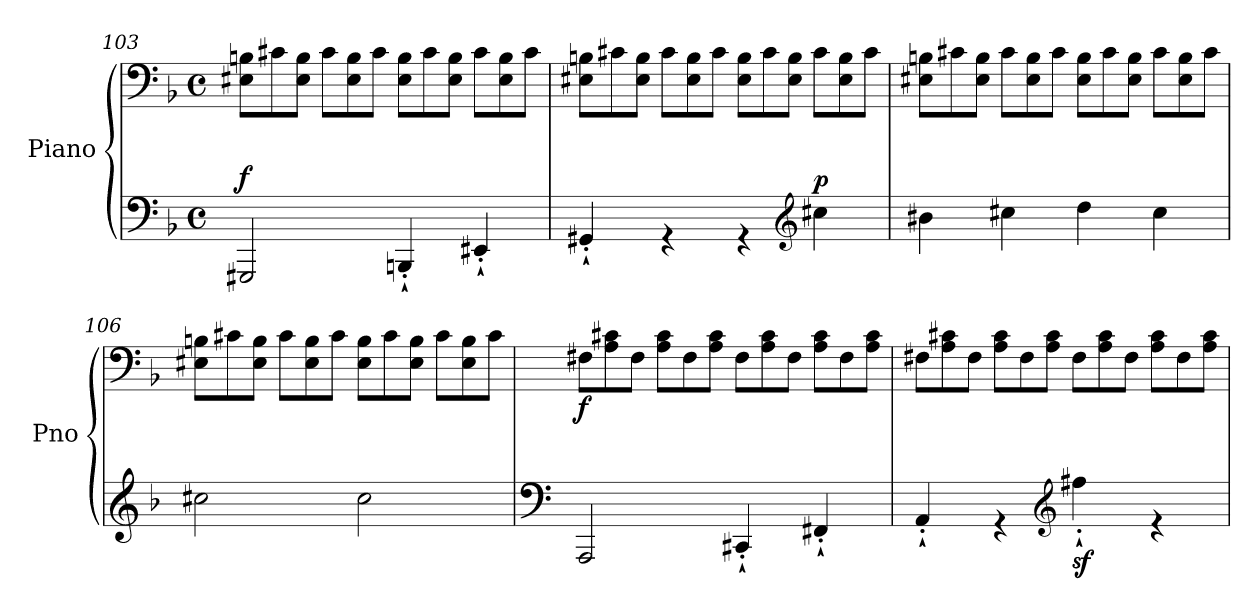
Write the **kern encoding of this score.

**kern	**kern	**dynam
*part1	*part1	*part1
*staff2	*staff1	*staff1/2
*I"Piano	*	*
*I'Pno	*	*
!!LO:LB:g=z
*clefF4	*clefF4	*
*k[b-]	*k[b-]	*
*M4/4	*M4/4	*
*met(c)	*met(c)	*
=103	=103	=103
*^	*^	*
*	*	*	*Xtuplet	*
!	!	!	!	!LO:DY:a=2
1ryy	2GGG#X/	1ryy	12E#X\ 12Bn\L	f
.	.	.	12c#X\	.
.	.	.	12E#\ 12B\J	.
.	.	.	12c#\L	.
.	.	.	12E#\ 12B\	.
.	.	.	12c#\J	.
.	4BBBn'`/	.	12E#\ 12B\L	.
.	.	.	12c#\	.
.	.	.	12E#\ 12B\J	.
.	4EE#X'`/	.	12c#\L	.
.	.	.	12E#\ 12B\	.
.	.	.	12c#\J	.
=104	=104	=104	=104	=104
1ryy	4GG#X'`/	1ryy	12E#X\ 12Bn\L	.
.	.	.	12c#X\	.
.	.	.	12E#\ 12B\J	.
.	4r	.	12c#\L	.
.	.	.	12E#\ 12B\	.
.	.	.	12c#\J	.
.	4r	.	12E#\ 12B\L	.
.	.	.	12c#\	.
.	.	.	12E#\ 12B\J	.
*clefG2	*	*	*	*
!	!	!	!	!LO:DY:a=2
.	4cc#X\	.	12c#\L	p
.	.	.	12E#\ 12B\	.
.	.	.	12c#\J	.
!!LO:LB:g=z	!!
=105	=105	=105	=105	=105
1ryy	4b#X\	1ryy	12E#X\ 12Bn\L	.
.	.	.	12c#X\	.
.	.	.	12E#\ 12B\J	.
.	4cc#X\	.	12c#\L	.
.	.	.	12E#\ 12B\	.
.	.	.	12c#\J	.
.	4dd\	.	12E#\ 12B\L	.
.	.	.	12c#\	.
.	.	.	12E#\ 12B\J	.
.	4cc#\	.	12c#\L	.
.	.	.	12E#\ 12B\	.
.	.	.	12c#\J	.
!!LO:LB:g=z	!!
=106	=106	=106	=106	=106
1ryy	2cc#X\	1ryy	12E#X\ 12Bn\L	.
.	.	.	12c#X\	.
.	.	.	12E#\ 12B\J	.
.	.	.	12c#\L	.
.	.	.	12E#\ 12B\	.
.	.	.	12c#\J	.
.	2cc#\	.	12E#\ 12B\L	.
.	.	.	12c#\	.
.	.	.	12E#\ 12B\J	.
.	.	.	12c#\L	.
.	.	.	12E#\ 12B\	.
.	.	.	12c#\J	.
=107	=107	=107	=107	=107
*clefF4	*	*	*	*
!	!	!	!	!LO:DY:b
1ryy	2AAA/	1ryy	12F#X\L	f
.	.	.	12A\ 12c#X\	.
.	.	.	12F#\J	.
.	.	.	12A\ 12c#\L	.
.	.	.	12F#\	.
.	.	.	12A\ 12c#\J	.
.	4CC#X'`/	.	12F#\L	.
.	.	.	12A\ 12c#\	.
.	.	.	12F#\J	.
.	4FF#X'`/	.	12A\ 12c#\L	.
.	.	.	12F#\	.
.	.	.	12A\ 12c#\J	.
=108	=108	=108	=108	=108
1ryy	4AA'`/	1ryy	12F#X\L	.
.	.	.	12A\ 12c#X\	.
.	.	.	12F#\J	.
.	4r	.	12A\ 12c#\L	.
.	.	.	12F#\	.
.	.	.	12A\ 12c#\J	.
*clefG2	*	*	*	*
!	!	!	!	!LO:DY:b=2
.	4ff#X'`\	.	12F#\L	sf
.	.	.	12A\ 12c#\	.
.	.	.	12F#\J	.
.	4r	.	12A\ 12c#\L	.
.	.	.	12F#\	.
.	.	.	12A\ 12c#\J	.
*v	*v	*	*	*
*	*v	*v	*
=	=	=
*-	*-	*-
